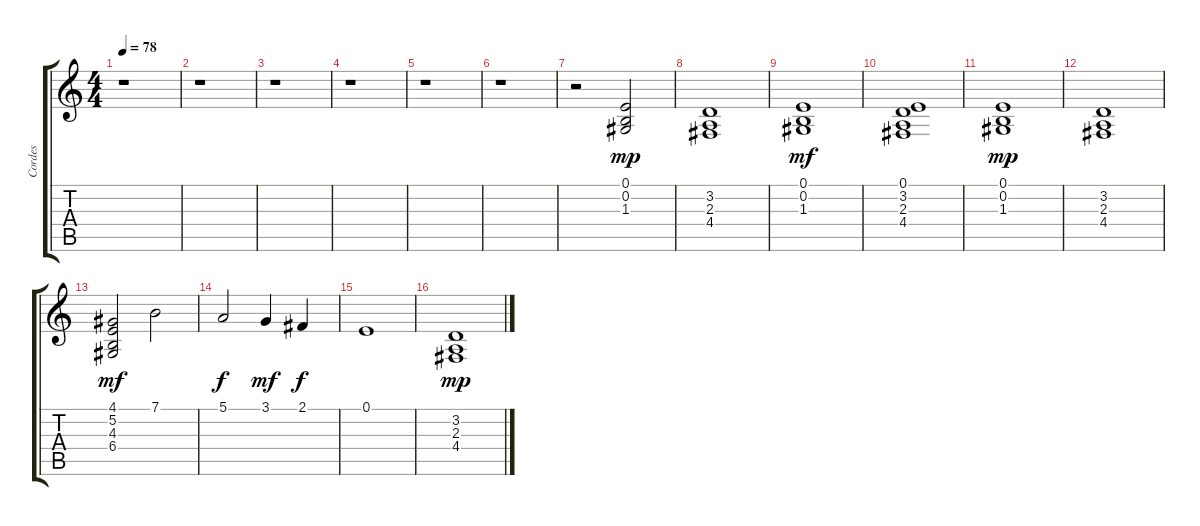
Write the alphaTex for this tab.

\track ("Cordes" "Cordes") {instrument stringensemble1}
\staff {score tabs}
\tuning (E4 B3 G3 D3 A2 E2) {hide}
\ts (4 4)
\tempo 78
\clef g2
\ks c
r.1{dy mp} |
r.1 |
r.1 |
r.1 |
r.1 |
r.1 |
r.2 (0.1 0.2 1.3).2 |
(3.2 2.3 4.4).1 |
(0.1 0.2 1.3).1{dy mf} |
(0.1 3.2 2.3 4.4).1 |
(0.1 0.2 1.3).1{dy mp} |
(3.2 2.3 4.4).1 |
(4.1 5.2 4.3 6.4).2{dy mf} 7.1.2 |
5.1.2{dy f} 3.1.4{dy mf} 2.1.4{dy f} |
0.1.1 |
(3.2 2.3 4.4).1{dy mp}
